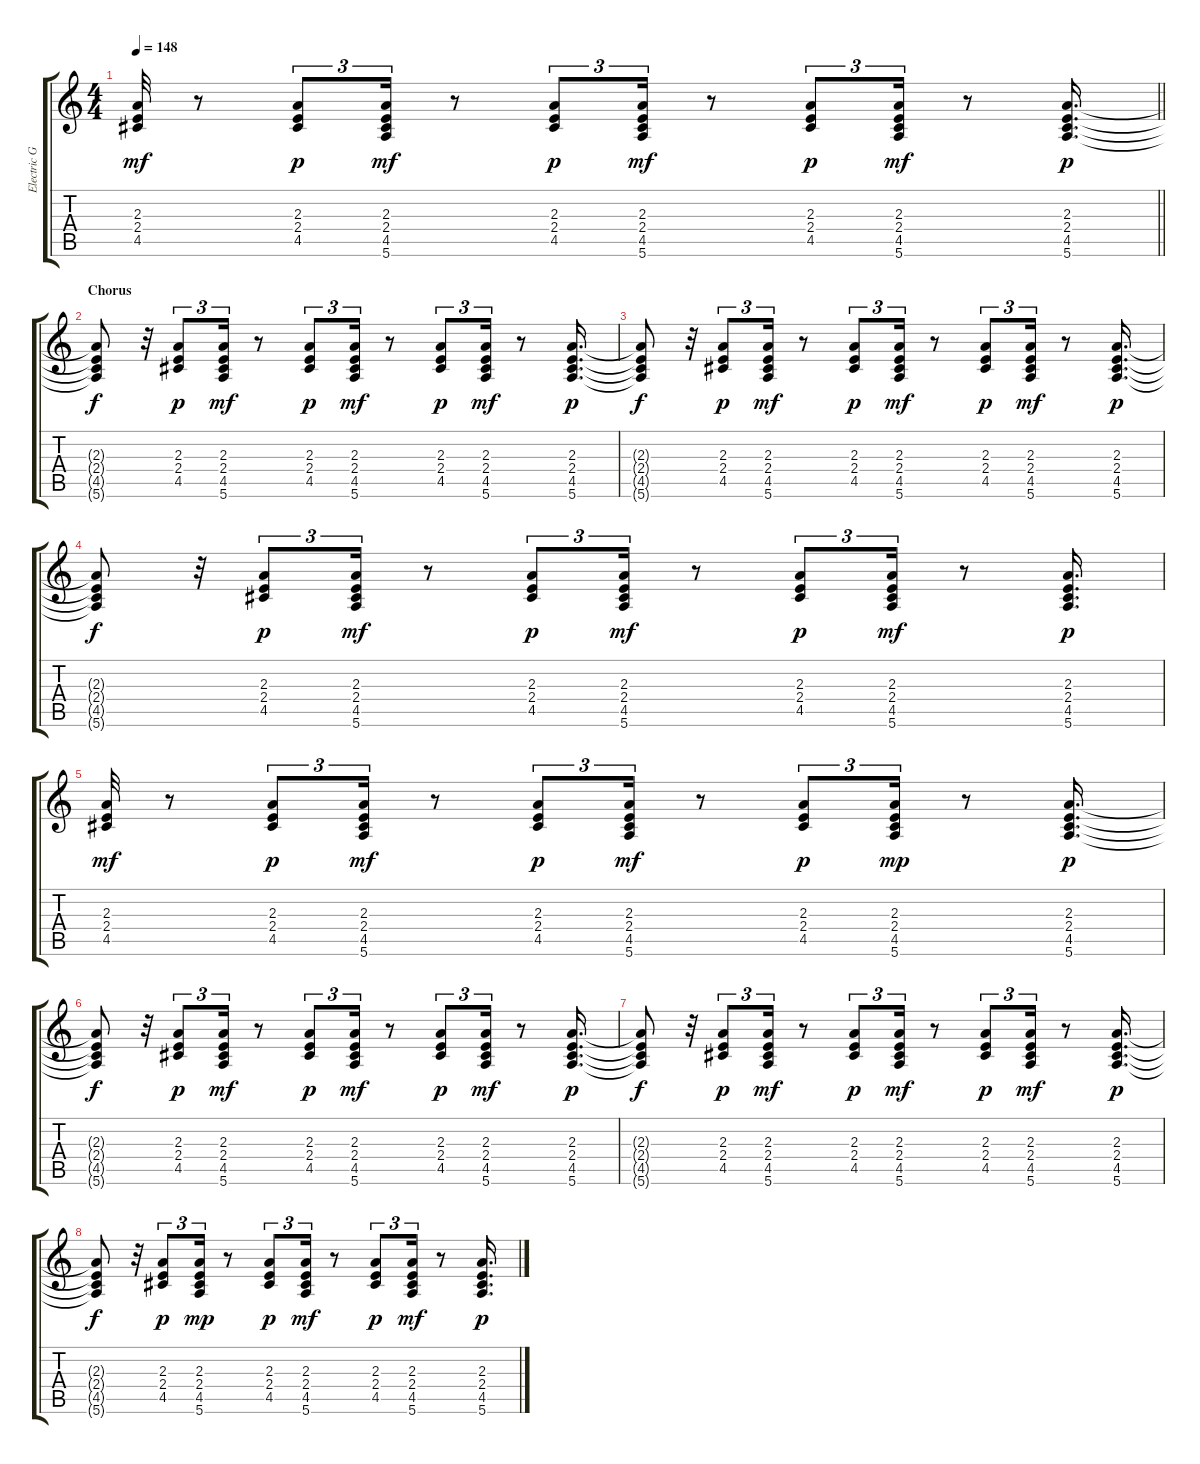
\track ("Electric Guitar (muted)" "Electric G") {mute instrument electricguitarmuted}
\staff {score tabs}
\tuning (E4 B3 G3 D3 A2 E2) {hide}
\ts (4 4)
\tempo 148
\clef g2
\barLineRight lightlight
\ks c
(2.3 2.4 4.5).32{dy mf} r.8 (2.3 2.4 4.5).8{tu (3 2) dy p} (2.3 2.4 4.5 5.6).16{tu (3 2) dy mf} r.8 (2.3 2.4 4.5).8{tu (3 2) dy p} (2.3 2.4 4.5 5.6).16{tu (3 2) dy mf} r.8 (2.3 2.4 4.5).8{tu (3 2) dy p} (2.3 2.4 4.5 5.6).16{tu (3 2) dy mf} r.8 (2.3 2.4 4.5 5.6).16{d dy p} |
\section ("" "Chorus")
(2.3{t} 2.4{t} 4.5{t} 5.6{t}).8{dy f} r.32 (2.3 2.4 4.5).8{tu (3 2) dy p} (2.3 2.4 4.5 5.6).16{tu (3 2) dy mf} r.8 (2.3 2.4 4.5).8{tu (3 2) dy p} (2.3 2.4 4.5 5.6).16{tu (3 2) dy mf} r.8 (2.3 2.4 4.5).8{tu (3 2) dy p} (2.3 2.4 4.5 5.6).16{tu (3 2) dy mf} r.8 (2.3 2.4 4.5 5.6).16{d dy p} |
(2.3{t} 2.4{t} 4.5{t} 5.6{t}).8{dy f} r.32 (2.3 2.4 4.5).8{tu (3 2) dy p} (2.3 2.4 4.5 5.6).16{tu (3 2) dy mf} r.8 (2.3 2.4 4.5).8{tu (3 2) dy p} (2.3 2.4 4.5 5.6).16{tu (3 2) dy mf} r.8 (2.3 2.4 4.5).8{tu (3 2) dy p} (2.3 2.4 4.5 5.6).16{tu (3 2) dy mf} r.8 (2.3 2.4 4.5 5.6).16{d dy p} |
(2.3{t} 2.4{t} 4.5{t} 5.6{t}).8{dy f} r.32 (2.3 2.4 4.5).8{tu (3 2) dy p} (2.3 2.4 4.5 5.6).16{tu (3 2) dy mf} r.8 (2.3 2.4 4.5).8{tu (3 2) dy p} (2.3 2.4 4.5 5.6).16{tu (3 2) dy mf} r.8 (2.3 2.4 4.5).8{tu (3 2) dy p} (2.3 2.4 4.5 5.6).16{tu (3 2) dy mf} r.8 (2.3 2.4 4.5 5.6).16{d dy p} |
(2.3 2.4 4.5).32{dy mf} r.8 (2.3 2.4 4.5).8{tu (3 2) dy p} (2.3 2.4 4.5 5.6).16{tu (3 2) dy mf} r.8 (2.3 2.4 4.5).8{tu (3 2) dy p} (2.3 2.4 4.5 5.6).16{tu (3 2) dy mf} r.8 (2.3 2.4 4.5).8{tu (3 2) dy p} (2.3 2.4 4.5 5.6).16{tu (3 2) dy mp} r.8 (2.3 2.4 4.5 5.6).16{d dy p} |
(2.3{t} 2.4{t} 4.5{t} 5.6{t}).8{dy f} r.32 (2.3 2.4 4.5).8{tu (3 2) dy p} (2.3 2.4 4.5 5.6).16{tu (3 2) dy mf} r.8 (2.3 2.4 4.5).8{tu (3 2) dy p} (2.3 2.4 4.5 5.6).16{tu (3 2) dy mf} r.8 (2.3 2.4 4.5).8{tu (3 2) dy p} (2.3 2.4 4.5 5.6).16{tu (3 2) dy mf} r.8 (2.3 2.4 4.5 5.6).16{d dy p} |
(2.3{t} 2.4{t} 4.5{t} 5.6{t}).8{dy f} r.32 (2.3 2.4 4.5).8{tu (3 2) dy p} (2.3 2.4 4.5 5.6).16{tu (3 2) dy mf} r.8 (2.3 2.4 4.5).8{tu (3 2) dy p} (2.3 2.4 4.5 5.6).16{tu (3 2) dy mf} r.8 (2.3 2.4 4.5).8{tu (3 2) dy p} (2.3 2.4 4.5 5.6).16{tu (3 2) dy mf} r.8 (2.3 2.4 4.5 5.6).16{d dy p} |
(2.3{t} 2.4{t} 4.5{t} 5.6{t}).8{dy f} r.32 (2.3 2.4 4.5).8{tu (3 2) dy p} (2.3 2.4 4.5 5.6).16{tu (3 2) dy mp} r.8 (2.3 2.4 4.5).8{tu (3 2) dy p} (2.3 2.4 4.5 5.6).16{tu (3 2) dy mf} r.8 (2.3 2.4 4.5).8{tu (3 2) dy p} (2.3 2.4 4.5 5.6).16{tu (3 2) dy mf} r.8 (2.3 2.4 4.5 5.6).16{d dy p}
